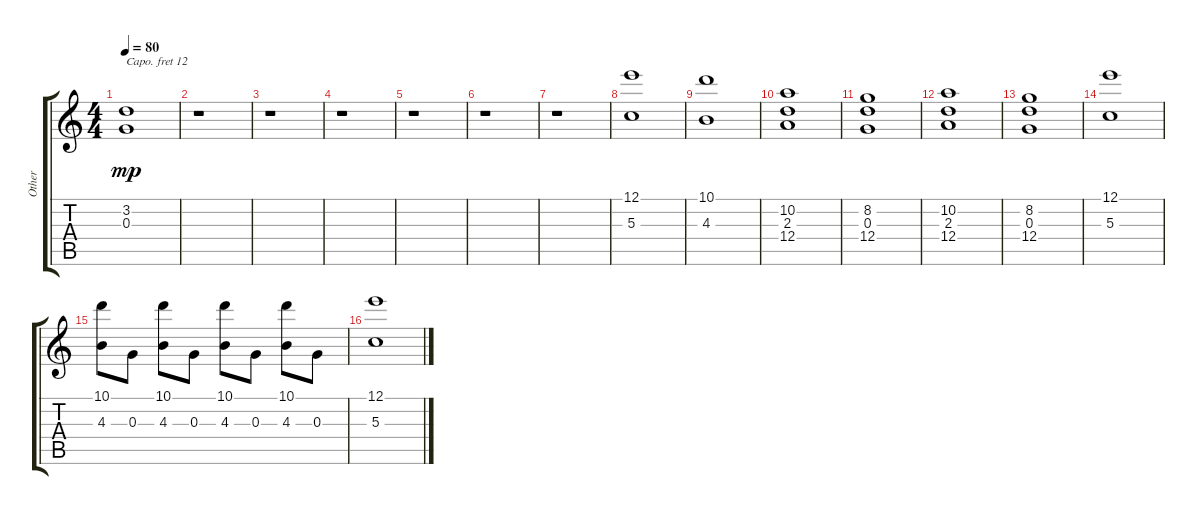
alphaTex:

\track ("Other" "Other") {instrument rockorgan}
\staff {score tabs}
\capo 12
\tuning (E4 B3 G3 D3 A2 E2) {hide}
\ts (4 4)
\tempo 80
\clef g2
\ks c
(3.2 0.3).1{dy mp} |
r.1 |
r.1 |
r.1 |
r.1 |
r.1 |
r.1 |
(12.1 5.3).1 |
(10.1 4.3).1 |
(10.2 2.3 12.4).1 |
(8.2 0.3 12.4).1 |
(10.2 2.3 12.4).1 |
(8.2 0.3 12.4).1 |
(12.1 5.3).1 |
(10.1 4.3).8 0.3.8 (10.1 4.3).8 0.3.8 (10.1 4.3).8 0.3.8 (10.1 4.3).8 0.3.8 |
(12.1 5.3).1
